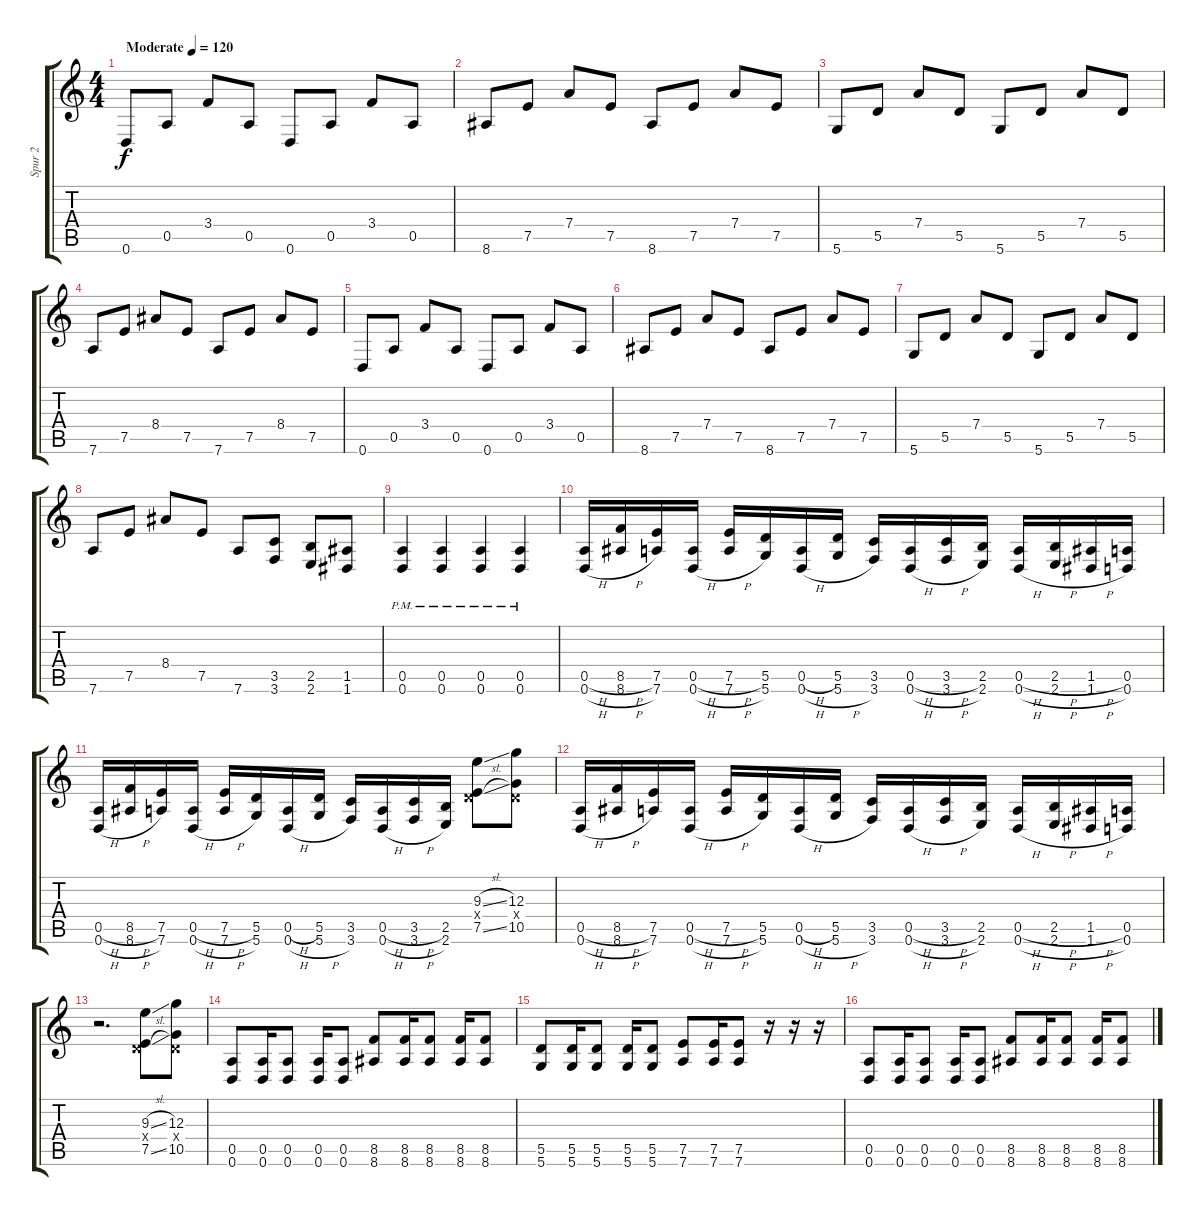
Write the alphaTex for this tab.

\track ("Spur 2" "Spur 2") {instrument overdrivenguitar}
\staff {score tabs}
\tuning (E4 B3 G3 D3 A2 D2) {hide}
\ts (4 4)
\tempo (120 "Moderate")
\clef g2
\ks c
0.6.8{dy f instrument electricguitarclean} 0.5.8 3.4.8 0.5.8 0.6.8 0.5.8 3.4.8 0.5.8 |
8.6.8 7.5.8 7.4.8 7.5.8 8.6.8 7.5.8 7.4.8 7.5.8 |
5.6.8 5.5.8 7.4.8 5.5.8 5.6.8 5.5.8 7.4.8 5.5.8 |
7.6.8 7.5.8 8.4.8 7.5.8 7.6.8 7.5.8 8.4.8 7.5.8 |
0.6.8{instrument electricguitarclean} 0.5.8 3.4.8 0.5.8 0.6.8 0.5.8 3.4.8 0.5.8 |
8.6.8 7.5.8 7.4.8 7.5.8 8.6.8 7.5.8 7.4.8 7.5.8 |
5.6.8 5.5.8 7.4.8 5.5.8 5.6.8 5.5.8 7.4.8 5.5.8 |
7.6.8 7.5.8 8.4.8 7.5.8 7.6.8 (3.5 3.6).8{instrument overdrivenguitar} (2.5 2.6).8 (1.5 1.6).8 |
(0.5{pm} 0.6{pm}).4 (0.5{pm} 0.6{pm}).4 (0.5{pm} 0.6{pm}).4 (0.5{pm} 0.6{pm}).4 |
(0.5{h} 0.6{h}).16 (8.5{h} 8.6{h}).16 (7.5 7.6).16 (0.5{h} 0.6{h}).16 (7.5{h} 7.6{h}).16 (5.5 5.6).16 (0.5{h} 0.6{h}).16 (5.5 5.6{h}).16 (3.5 3.6).16 (0.5{h} 0.6{h}).16 (3.5{h} 3.6{h}).16 (2.5 2.6).16 (0.5{h} 0.6{h}).16 (2.5{h} 2.6{h}).16 (1.5{h} 1.6{h}).16 (0.5 0.6).16 |
(0.5{h} 0.6{h}).16 (8.5{h} 8.6{h}).16 (7.5 7.6).16 (0.5{h} 0.6{h}).16 (7.5{h} 7.6{h}).16 (5.5 5.6).16 (0.5{h} 0.6{h}).16 (5.5 5.6{h}).16 (3.5 3.6).16 (0.5{h} 0.6{h}).16 (3.5{h} 3.6{h}).16 (2.5 2.6).16 (9.3{sl} 0.4{x} 7.5{sl}).8 (12.3 0.4{x} 10.5).8 |
(0.5{h} 0.6{h}).16 (8.5{h} 8.6{h}).16 (7.5 7.6).16 (0.5{h} 0.6{h}).16 (7.5{h} 7.6{h}).16 (5.5 5.6).16 (0.5{h} 0.6{h}).16 (5.5 5.6{h}).16 (3.5 3.6).16 (0.5{h} 0.6{h}).16 (3.5{h} 3.6{h}).16 (2.5 2.6).16 (0.5{h} 0.6{h}).16 (2.5{h} 2.6{h}).16 (1.5{h} 1.6{h}).16 (0.5 0.6).16 |
r.2{d} (9.3{sl} 0.4{x} 7.5{sl}).8 (12.3 0.4{x} 10.5).8 |
(0.5 0.6).8 (0.5 0.6).16 (0.5 0.6).8 (0.5 0.6).16 (0.5 0.6).8 (8.5 8.6).8 (8.5 8.6).16 (8.5 8.6).8 (8.5 8.6).16 (8.5 8.6).8 |
(5.5 5.6).8 (5.5 5.6).16 (5.5 5.6).8 (5.5 5.6).16 (5.5 5.6).8 (7.5 7.6).8 (7.5 7.6).16 (7.5 7.6).8 r.16 r.16 r.16 |
(0.5 0.6).8 (0.5 0.6).16 (0.5 0.6).8 (0.5 0.6).16 (0.5 0.6).8 (8.5 8.6).8 (8.5 8.6).16 (8.5 8.6).8 (8.5 8.6).16 (8.5 8.6).8
